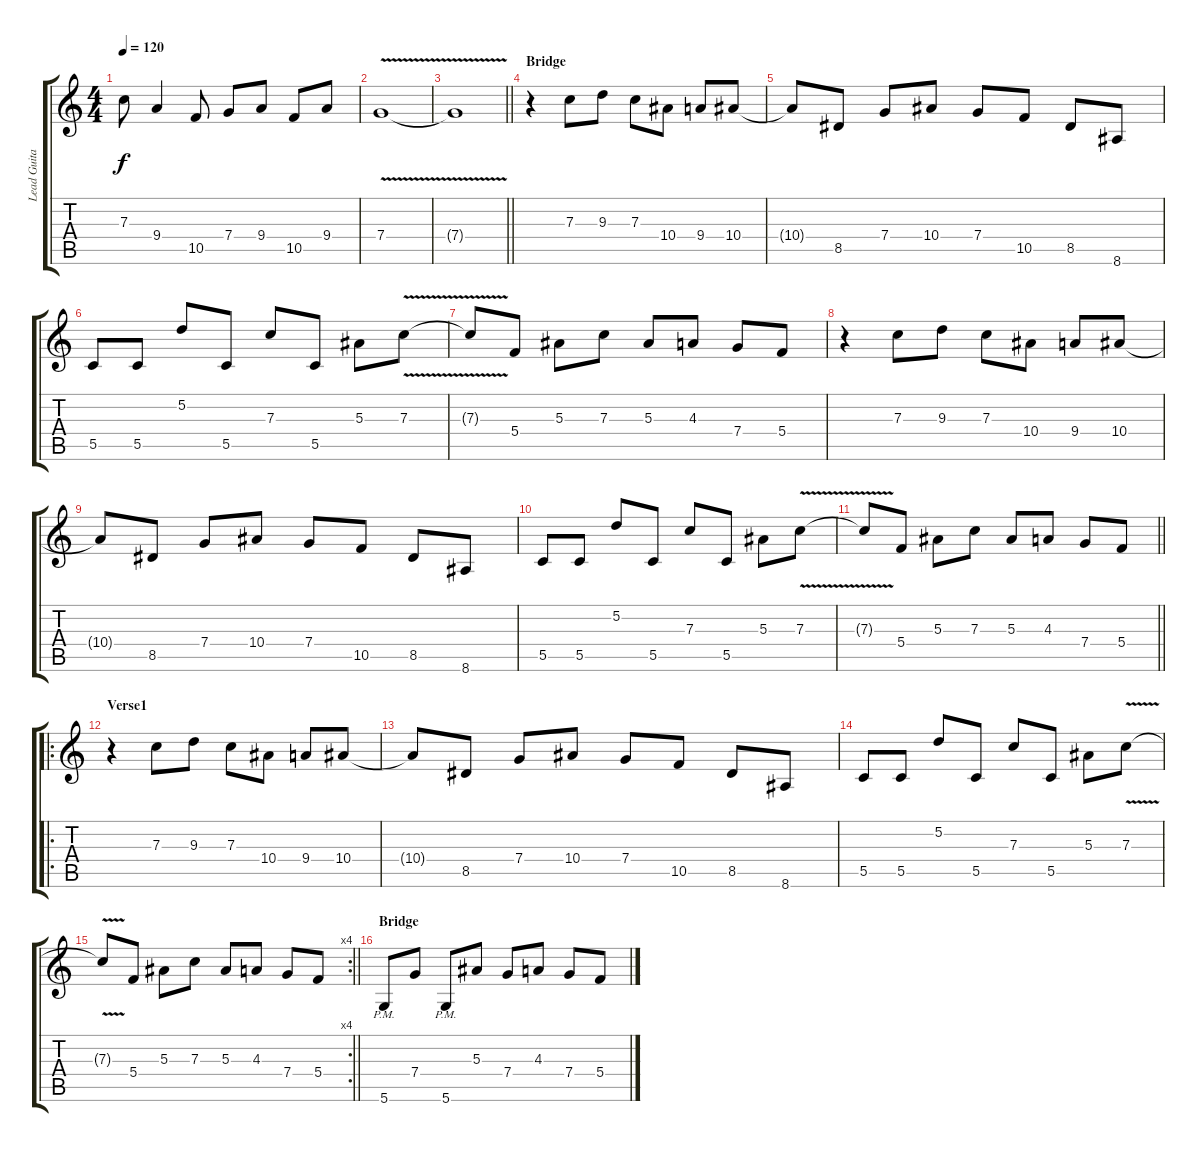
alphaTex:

\track ("Lead Guitar" "Lead Guita") {instrument overdrivenguitar}
\staff {score tabs}
\tuning (D4 A3 F3 C3 G2 D2) {hide}
\ts (4 4)
\tempo 120
\clef g2
\ks c
7.3{t}.8{dy f} 9.4.4 10.5.8 7.4.8 9.4.8 10.5.8 9.4.8 |
7.4{v}.1 |
\barLineRight lightlight
7.4{v t}.1 |
\section ("" "Bridge")
r.4 7.3.8 9.3.8 7.3.8 10.4.8 9.4.8 10.4.8 |
10.4{t}.8 8.5.8 7.4.8 10.4.8 7.4.8 10.5.8 8.5.8 8.6.8 |
5.5.8 5.5.8 5.2.8 5.5.8 7.3.8 5.5.8 5.3.8 7.3{v}.8 |
7.3{t}.8 5.4.8 5.3.8 7.3.8 5.3.8 4.3.8 7.4.8 5.4.8 |
r.4 7.3.8 9.3.8 7.3.8 10.4.8 9.4.8 10.4.8 |
10.4{t}.8 8.5.8 7.4.8 10.4.8 7.4.8 10.5.8 8.5.8 8.6.8 |
5.5.8 5.5.8 5.2.8 5.5.8 7.3.8 5.5.8 5.3.8 7.3{v}.8 |
\barLineRight lightlight
7.3{t}.8 5.4.8 5.3.8 7.3.8 5.3.8 4.3.8 7.4.8 5.4.8 |
\ro
\section ("" "Verse1")
r.4 7.3.8 9.3.8 7.3.8 10.4.8 9.4.8 10.4.8 |
10.4{t}.8 8.5.8 7.4.8 10.4.8 7.4.8 10.5.8 8.5.8 8.6.8 |
5.5.8 5.5.8 5.2.8 5.5.8 7.3.8 5.5.8 5.3.8 7.3{v}.8 |
\rc 4
\barLineRight lightlight
7.3{t}.8 5.4.8 5.3.8 7.3.8 5.3.8 4.3.8 7.4.8 5.4.8 |
\section ("" "Bridge")
5.6{pm}.8 7.4.8 5.6{pm}.8 5.3.8 7.4.8 4.3.8 7.4.8 5.4.8
